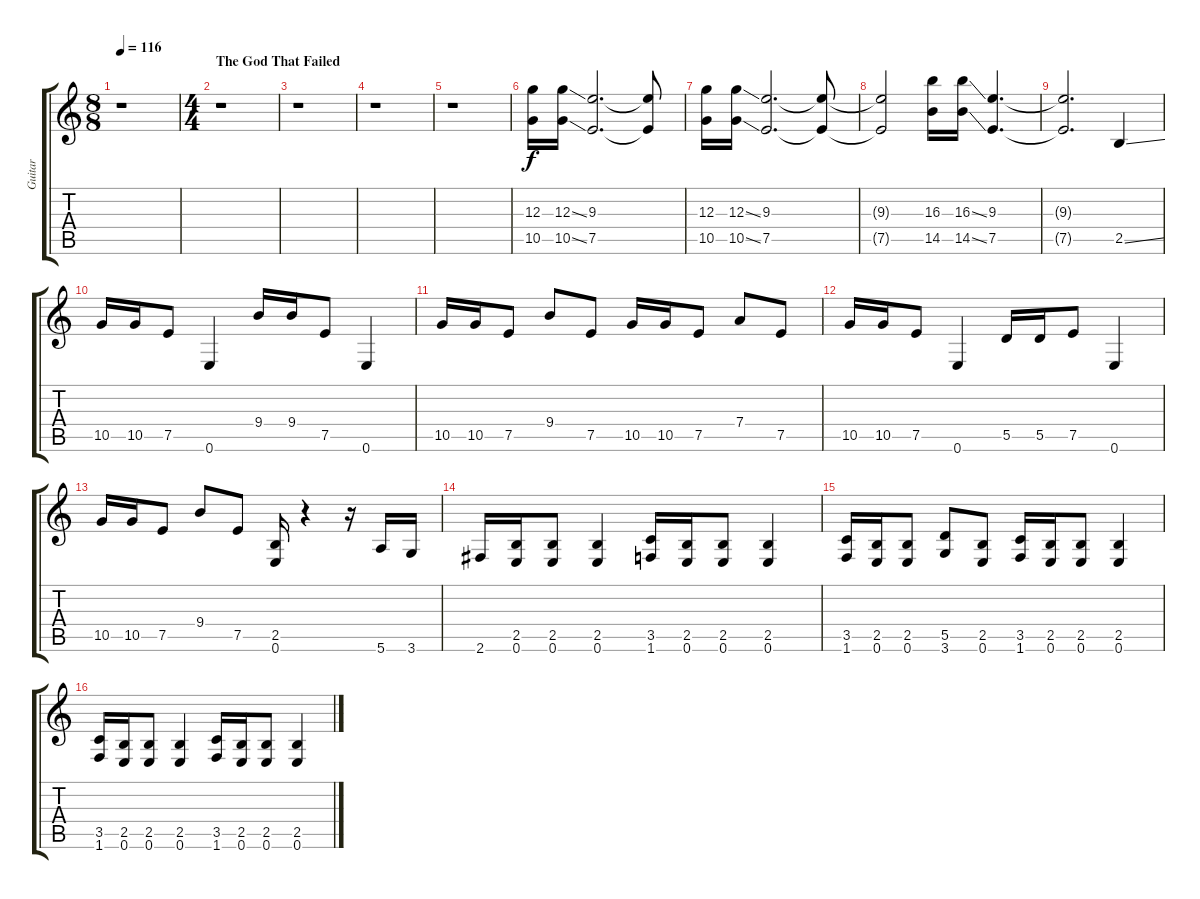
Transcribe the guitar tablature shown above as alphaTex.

\track ("Guitar" "Guitar") {instrument distortionguitar}
\staff {score tabs}
\tuning (E4 B3 G3 D3 A2 E2) {hide}
\ts (8 8)
\tempo 116
\clef g2
\ks c
r.1{dy f} |
\ts (4 4)
\section ("" "The God That Failed")
r.1{instrument overdrivenguitar} |
r.1 |
r.1 |
r.1 |
(12.3 10.5).16 (12.3{ss} 10.5{ss}).16 (9.3 7.5).2{d} (9.3{t} 7.5{t}).8 |
(12.3 10.5).16 (12.3{ss} 10.5{ss}).16 (9.3 7.5).2{d} (9.3{t} 7.5{t}).8 |
(9.3{t} 7.5{t}).2 (16.3 14.5).16 (16.3{ss} 14.5{ss}).16 (9.3 7.5).4{d} |
(9.3{t} 7.5{t}).2{d} 2.5{ss}.4 |
10.5.16 10.5.16 7.5.8 0.6.4 9.4.16 9.4.16 7.5.8 0.6.4 |
10.5.16 10.5.16 7.5.8 9.4.8 7.5.8 10.5.16 10.5.16 7.5.8 7.4.8 7.5.8 |
10.5.16 10.5.16 7.5.8 0.6.4 5.5.16 5.5.16 7.5.8 0.6.4 |
10.5.16 10.5.16 7.5.8 9.4.8 7.5.8 (2.5 0.6).16 r.4 r.16 5.6.16 3.6.16 |
2.6.16 (2.5 0.6).16 (2.5 0.6).8 (2.5 0.6).4 (3.5 1.6).16 (2.5 0.6).16 (2.5 0.6).8 (2.5 0.6).4 |
(3.5 1.6).16 (2.5 0.6).16 (2.5 0.6).8 (5.5 3.6).8 (2.5 0.6).8 (3.5 1.6).16 (2.5 0.6).16 (2.5 0.6).8 (2.5 0.6).4 |
(3.5 1.6).16 (2.5 0.6).16 (2.5 0.6).8 (2.5 0.6).4 (3.5 1.6).16 (2.5 0.6).16 (2.5 0.6).8 (2.5 0.6).4
